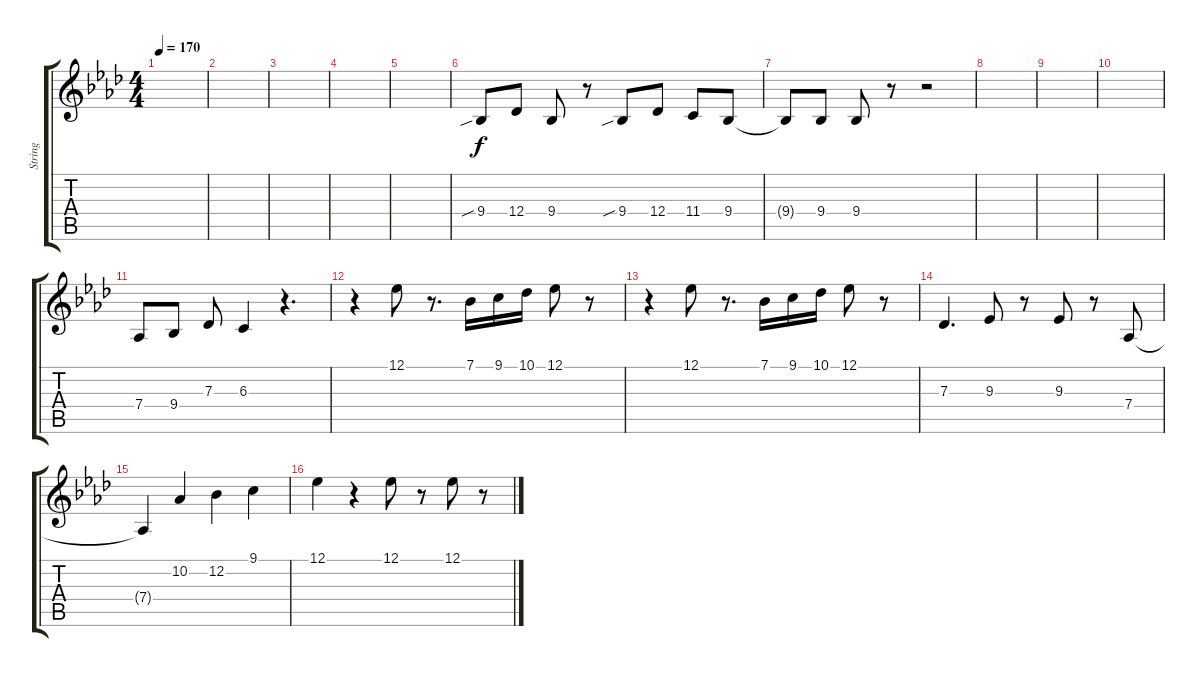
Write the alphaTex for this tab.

\track ("String" "String") {instrument stringensemble1}
\staff {score tabs}
\tuning (Eb4 Bb3 Gb3 Db3 Ab2 Eb2) {hide}
\ts (4 4)
\tempo 170
\clef g2
\ks ab
|
|
|
|
|
9.4{sib}.8 12.4.8 9.4.8 r.8 9.4{sib}.8 12.4.8 11.4.8 9.4.8 |
9.4{t}.8 9.4.8 9.4.8 r.8 r.2 |
|
|
|
7.4.8 9.4.8 7.3.8 6.3.4 r.4{d} |
r.4 12.1.8 r.8{d} 7.1.16 9.1.16 10.1.16 12.1.8 r.8 |
r.4 12.1.8 r.8{d} 7.1.16 9.1.16 10.1.16 12.1.8 r.8 |
7.3.4{d} 9.3.8 r.8 9.3.8 r.8 7.4.8 |
7.4{t}.4 10.2.4 12.2.4 9.1.4 |
12.1.4 r.4 12.1.8 r.8 12.1.8 r.8
